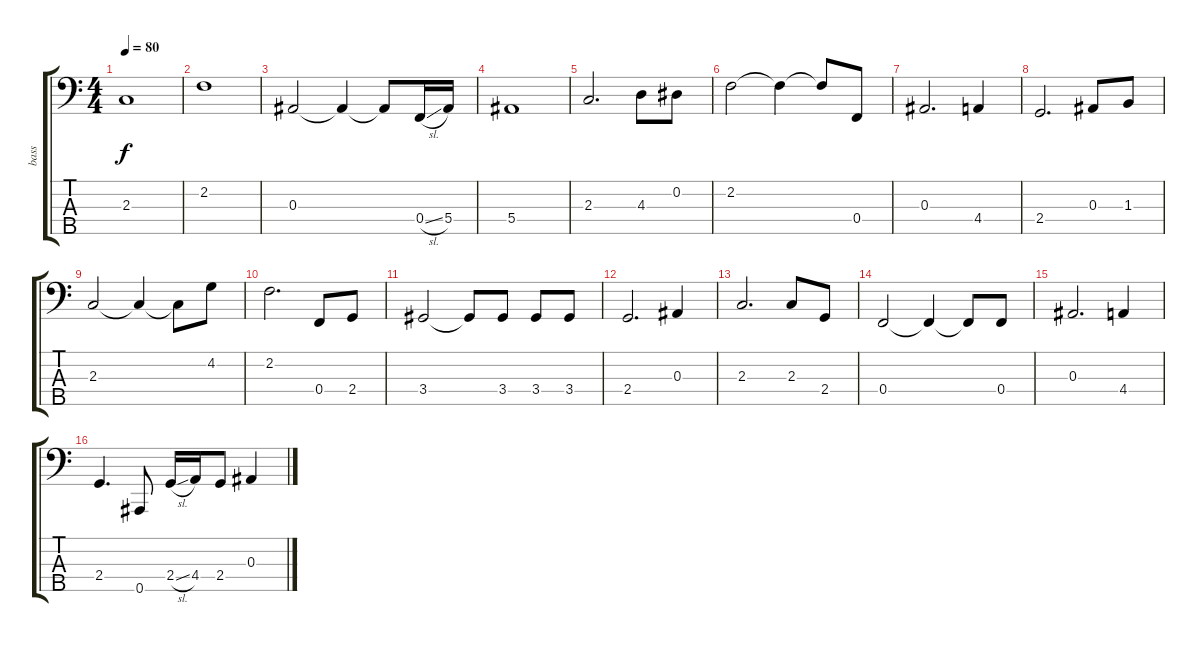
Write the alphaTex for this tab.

\track ("bass" "bass") {instrument electricbassfinger}
\staff {score tabs}
\tuning (Ab2 Eb2 Bb1 F1 Bb0) {hide}
\ts (4 4)
\tempo 80
\clef f4
\ks c
2.3.1{dy f} |
2.2.1 |
0.3.2 0.3{t}.4 0.3{t}.8 0.4{sl}.16 5.4.16 |
5.4.1 |
2.3.2{d} 4.3.8 0.2.8 |
2.2.2 2.2{t}.4 2.2{t}.8 0.4.8 |
0.3.2{d} 4.4.4 |
2.4.2{d} 0.3.8 1.3.8 |
2.3.2 2.3{t}.4 2.3{t}.8 4.2.8 |
2.2.2{d} 0.4.8 2.4.8 |
3.4.2 3.4{t}.8 3.4.8 3.4.8 3.4.8 |
2.4.2{d} 0.3.4 |
2.3.2{d} 2.3.8 2.4.8 |
0.4.2 0.4{t}.4 0.4{t}.8 0.4.8 |
0.3.2{d} 4.4.4 |
2.4.4{d} 0.5.8 2.4{sl}.16 4.4.16 2.4.8 0.3.4
